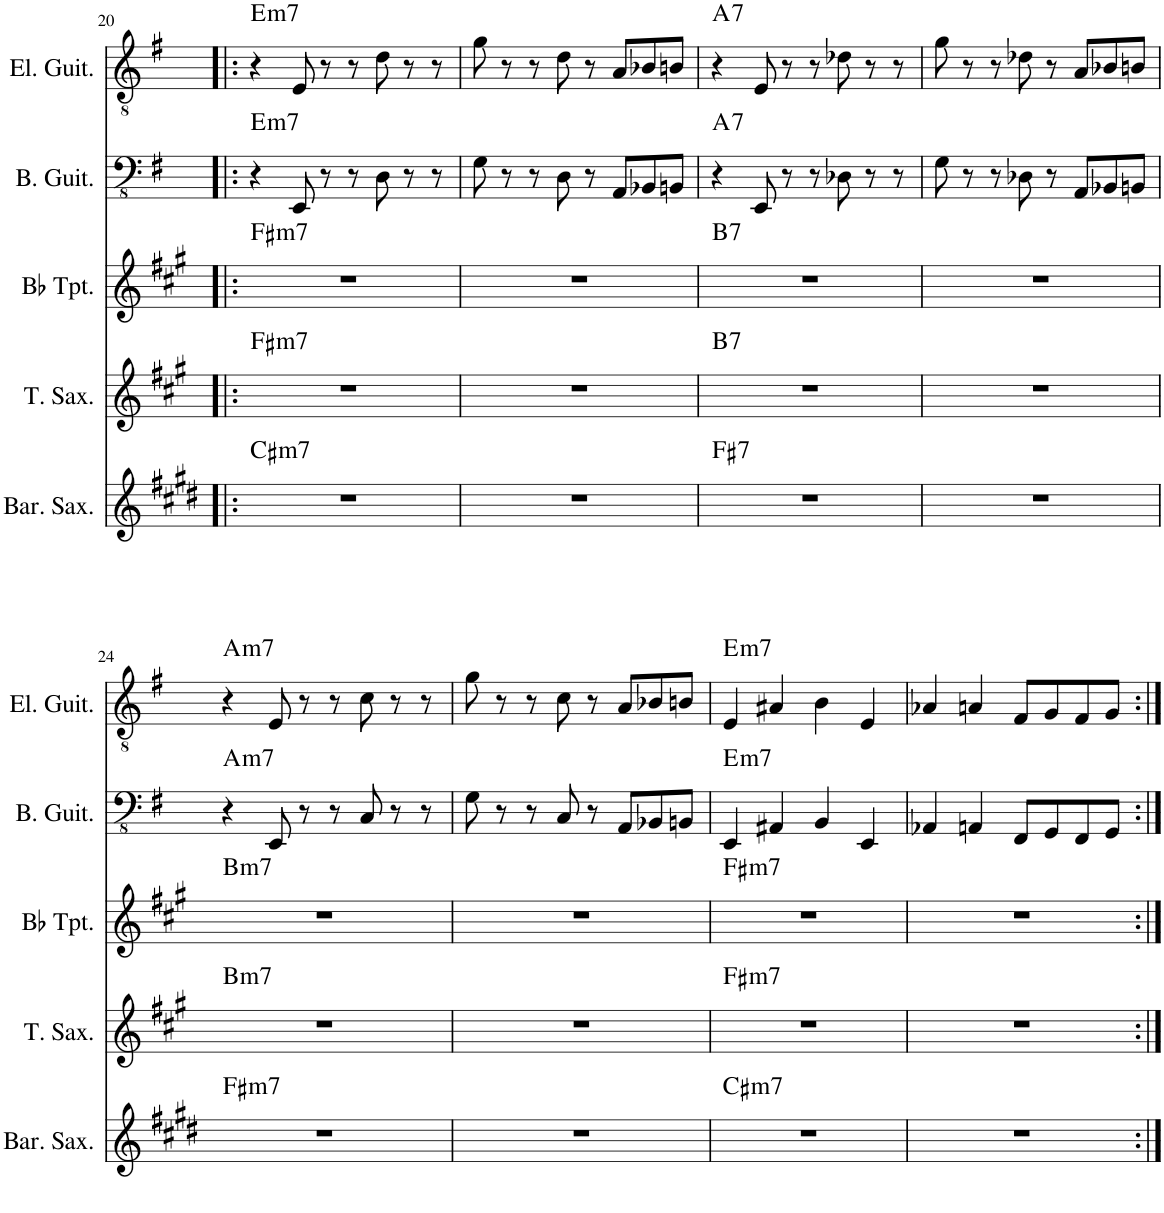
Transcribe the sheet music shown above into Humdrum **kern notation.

**kern	**harte	**kern	**harte	**kern	**harte	**kern	**harte	**kern	**harte
*part5	*part5	*part4	*part4	*part3	*part3	*part2	*part2	*part1	*part1
*staff5	*	*staff4	*	*staff3	*	*staff2	*	*staff1	*
*I"Baritone Saxophone	*	*I"Tenor Saxophone	*	*I"Bb Trumpet	*	*I"Bass Guitar	*	*I"Electric Guitar	*
*I'Bar. Sax.	*	*I'T. Sax.	*	*I'Bb Tpt.	*	*I'B. Guit.	*	*I'El. Guit.	*
!!LO:PB:g=z
*clefG2	*	*clefG2	*	*clefG2	*	*clefFv4	*	*clefGv2	*
*Trd12c21	*	*Trd8c14	*	*Trd1c2	*	*	*	*	*
*k[f#c#g#d#]	*	*k[f#c#g#]	*	*k[f#c#g#]	*	*k[f#]	*	*k[f#]	*
*M4/4	*	*M4/4	*	*M4/4	*	*M4/4	*	*M4/4	*
=20!|:	=20!|:	=20!|:	=20!|:	=20!|:	=20!|:	=20!|:	=20!|:	=20!|:	=20!|:
!	!LO:H:kt=m7	!	!LO:H:kt=m7	!	!LO:H:kt=m7	!	!LO:H:kt=m7	!	!LO:H:kt=m7
1r	C#:min7	1r	F#:min7	1r	F#:min7	4r	E:min7	4r	E:min7
.	.	.	.	.	.	8EEE/	.	8E/	.
.	.	.	.	.	.	8r	.	8r	.
.	.	.	.	.	.	8r	.	8r	.
.	.	.	.	.	.	8DD\	.	8d\	.
.	.	.	.	.	.	8r	.	8r	.
.	.	.	.	.	.	8r	.	8r	.
=21	=21	=21	=21	=21	=21	=21	=21	=21	=21
1r	.	1r	.	1r	.	8GG\	.	8g\	.
.	.	.	.	.	.	8r	.	8r	.
.	.	.	.	.	.	8r	.	8r	.
.	.	.	.	.	.	8DD\	.	8d\	.
.	.	.	.	.	.	8r	.	8r	.
.	.	.	.	.	.	8AAA/L	.	8A/L	.
.	.	.	.	.	.	8BBB-X/	.	8B-X/	.
.	.	.	.	.	.	8BBBn/J	.	8Bn/J	.
=22	=22	=22	=22	=22	=22	=22	=22	=22	=22
!	!LO:H:kt=7	!	!LO:H:kt=7	!	!LO:H:kt=7	!	!LO:H:kt=7	!	!LO:H:kt=7
1r	F#:7	1r	B:7	1r	B:7	4r	A:7	4r	A:7
.	.	.	.	.	.	8EEE/	.	8E/	.
.	.	.	.	.	.	8r	.	8r	.
.	.	.	.	.	.	8r	.	8r	.
.	.	.	.	.	.	8DD-X\	.	8d-X\	.
.	.	.	.	.	.	8r	.	8r	.
.	.	.	.	.	.	8r	.	8r	.
=23	=23	=23	=23	=23	=23	=23	=23	=23	=23
1r	.	1r	.	1r	.	8GG\	.	8g\	.
.	.	.	.	.	.	8r	.	8r	.
.	.	.	.	.	.	8r	.	8r	.
.	.	.	.	.	.	8DD-X\	.	8d-X\	.
.	.	.	.	.	.	8r	.	8r	.
.	.	.	.	.	.	8AAA/L	.	8A/L	.
.	.	.	.	.	.	8BBB-X/	.	8B-X/	.
.	.	.	.	.	.	8BBBn/J	.	8Bn/J	.
!!LO:LB:g=z
=24	=24	=24	=24	=24	=24	=24	=24	=24	=24
!	!LO:H:kt=m7	!	!LO:H:kt=m7	!	!LO:H:kt=m7	!	!LO:H:kt=m7	!	!LO:H:kt=m7
1r	F#:min7	1r	B:min7	1r	B:min7	4r	A:min7	4r	A:min7
.	.	.	.	.	.	8EEE/	.	8E/	.
.	.	.	.	.	.	8r	.	8r	.
.	.	.	.	.	.	8r	.	8r	.
.	.	.	.	.	.	8CC/	.	8c\	.
.	.	.	.	.	.	8r	.	8r	.
.	.	.	.	.	.	8r	.	8r	.
=25	=25	=25	=25	=25	=25	=25	=25	=25	=25
1r	.	1r	.	1r	.	8GG\	.	8g\	.
.	.	.	.	.	.	8r	.	8r	.
.	.	.	.	.	.	8r	.	8r	.
.	.	.	.	.	.	8CC/	.	8c\	.
.	.	.	.	.	.	8r	.	8r	.
.	.	.	.	.	.	8AAA/L	.	8A/L	.
.	.	.	.	.	.	8BBB-X/	.	8B-X/	.
.	.	.	.	.	.	8BBBn/J	.	8Bn/J	.
=26	=26	=26	=26	=26	=26	=26	=26	=26	=26
!	!LO:H:kt=m7	!	!LO:H:kt=m7	!	!LO:H:kt=m7	!	!LO:H:kt=m7	!	!LO:H:kt=m7
1r	C#:min7	1r	F#:min7	1r	F#:min7	4EEE/	E:min7	4E/	E:min7
.	.	.	.	.	.	4AAA#X/	.	4A#X/	.
.	.	.	.	.	.	4BBB/	.	4B\	.
.	.	.	.	.	.	4EEE/	.	4E/	.
=27	=27	=27	=27	=27	=27	=27	=27	=27	=27
1r	.	1r	.	1r	.	4AAA-X/	.	4A-X/	.
.	.	.	.	.	.	4AAAn/	.	4An/	.
.	.	.	.	.	.	8FFF#/L	.	8F#/L	.
.	.	.	.	.	.	8GGG/	.	8G/	.
.	.	.	.	.	.	8FFF#/	.	8F#/	.
.	.	.	.	.	.	8GGG/J	.	8G/J	.
=:|!	=:|!	=:|!	=:|!	=:|!	=:|!	=:|!	=:|!	=:|!	=:|!
*-	*-	*-	*-	*-	*-	*-	*-	*-	*-
